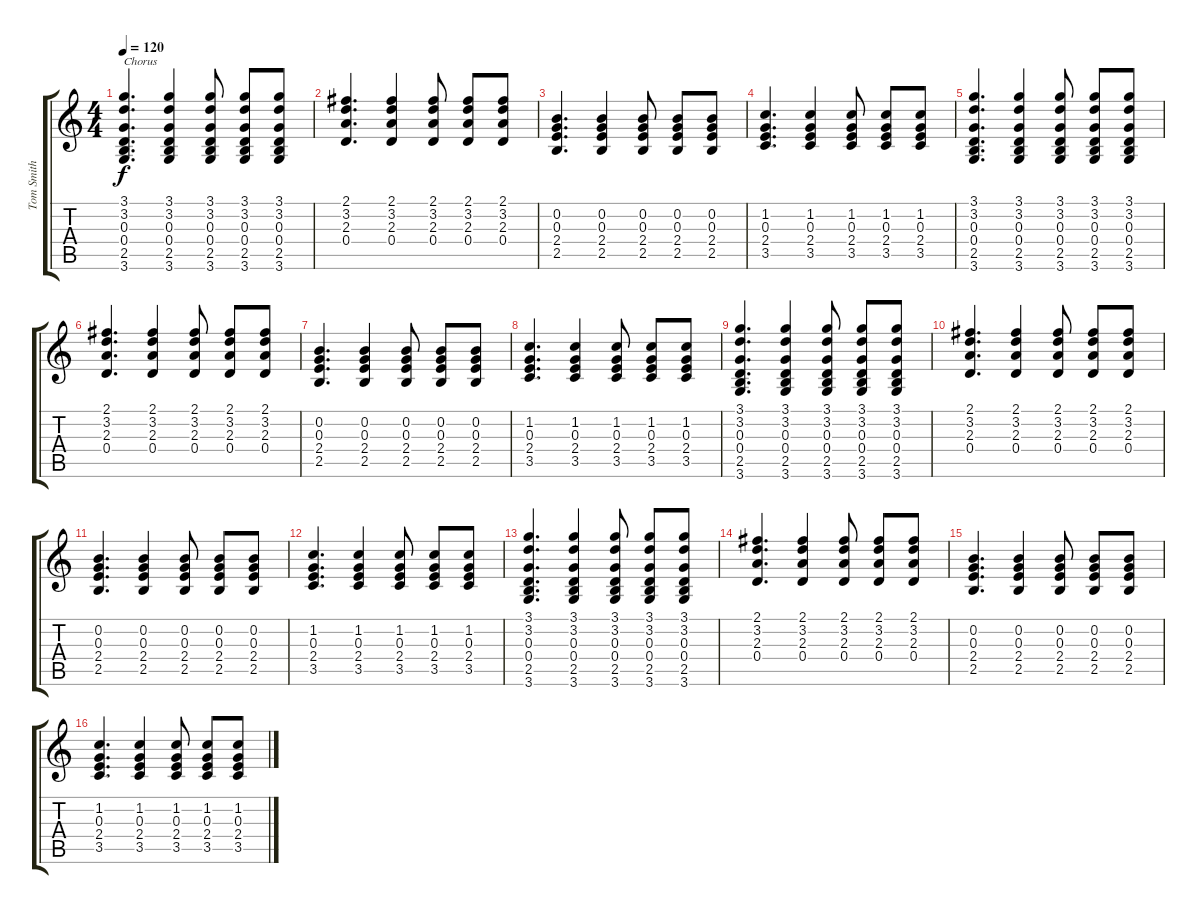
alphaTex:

\track ("Tom Smith" "Tom Smith") {instrument electricguitarclean}
\staff {score tabs}
\tuning (E4 B3 G3 D3 A2 E2) {hide}
\ts (4 4)
\tempo 120
\clef g2
\ks c
(3.1 3.2 0.3 0.4 2.5 3.6).4{d txt "Chorus" dy f} (3.1 3.2 0.3 0.4 2.5 3.6).4 (3.1 3.2 0.3 0.4 2.5 3.6).8 (3.1 3.2 0.3 0.4 2.5 3.6).8 (3.1 3.2 0.3 0.4 2.5 3.6).8 |
(2.1 3.2 2.3 0.4).4{d} (2.1 3.2 2.3 0.4).4 (2.1 3.2 2.3 0.4).8 (2.1 3.2 2.3 0.4).8 (2.1 3.2 2.3 0.4).8 |
(0.2 0.3 2.4 2.5).4{d} (0.2 0.3 2.4 2.5).4 (0.2 0.3 2.4 2.5).8 (0.2 0.3 2.4 2.5).8 (0.2 0.3 2.4 2.5).8 |
(1.2 0.3 2.4 3.5).4{d} (1.2 0.3 2.4 3.5).4 (1.2 0.3 2.4 3.5).8 (1.2 0.3 2.4 3.5).8 (1.2 0.3 2.4 3.5).8 |
(3.1 3.2 0.3 0.4 2.5 3.6).4{d} (3.1 3.2 0.3 0.4 2.5 3.6).4 (3.1 3.2 0.3 0.4 2.5 3.6).8 (3.1 3.2 0.3 0.4 2.5 3.6).8 (3.1 3.2 0.3 0.4 2.5 3.6).8 |
(2.1 3.2 2.3 0.4).4{d} (2.1 3.2 2.3 0.4).4 (2.1 3.2 2.3 0.4).8 (2.1 3.2 2.3 0.4).8 (2.1 3.2 2.3 0.4).8 |
(0.2 0.3 2.4 2.5).4{d} (0.2 0.3 2.4 2.5).4 (0.2 0.3 2.4 2.5).8 (0.2 0.3 2.4 2.5).8 (0.2 0.3 2.4 2.5).8 |
(1.2 0.3 2.4 3.5).4{d} (1.2 0.3 2.4 3.5).4 (1.2 0.3 2.4 3.5).8 (1.2 0.3 2.4 3.5).8 (1.2 0.3 2.4 3.5).8 |
(3.1 3.2 0.3 0.4 2.5 3.6).4{d} (3.1 3.2 0.3 0.4 2.5 3.6).4 (3.1 3.2 0.3 0.4 2.5 3.6).8 (3.1 3.2 0.3 0.4 2.5 3.6).8 (3.1 3.2 0.3 0.4 2.5 3.6).8 |
(2.1 3.2 2.3 0.4).4{d} (2.1 3.2 2.3 0.4).4 (2.1 3.2 2.3 0.4).8 (2.1 3.2 2.3 0.4).8 (2.1 3.2 2.3 0.4).8 |
(0.2 0.3 2.4 2.5).4{d} (0.2 0.3 2.4 2.5).4 (0.2 0.3 2.4 2.5).8 (0.2 0.3 2.4 2.5).8 (0.2 0.3 2.4 2.5).8 |
(1.2 0.3 2.4 3.5).4{d} (1.2 0.3 2.4 3.5).4 (1.2 0.3 2.4 3.5).8 (1.2 0.3 2.4 3.5).8 (1.2 0.3 2.4 3.5).8 |
(3.1 3.2 0.3 0.4 2.5 3.6).4{d} (3.1 3.2 0.3 0.4 2.5 3.6).4 (3.1 3.2 0.3 0.4 2.5 3.6).8 (3.1 3.2 0.3 0.4 2.5 3.6).8 (3.1 3.2 0.3 0.4 2.5 3.6).8 |
(2.1 3.2 2.3 0.4).4{d} (2.1 3.2 2.3 0.4).4 (2.1 3.2 2.3 0.4).8 (2.1 3.2 2.3 0.4).8 (2.1 3.2 2.3 0.4).8 |
(0.2 0.3 2.4 2.5).4{d} (0.2 0.3 2.4 2.5).4 (0.2 0.3 2.4 2.5).8 (0.2 0.3 2.4 2.5).8 (0.2 0.3 2.4 2.5).8 |
(1.2 0.3 2.4 3.5).4{d} (1.2 0.3 2.4 3.5).4 (1.2 0.3 2.4 3.5).8 (1.2 0.3 2.4 3.5).8 (1.2 0.3 2.4 3.5).8
